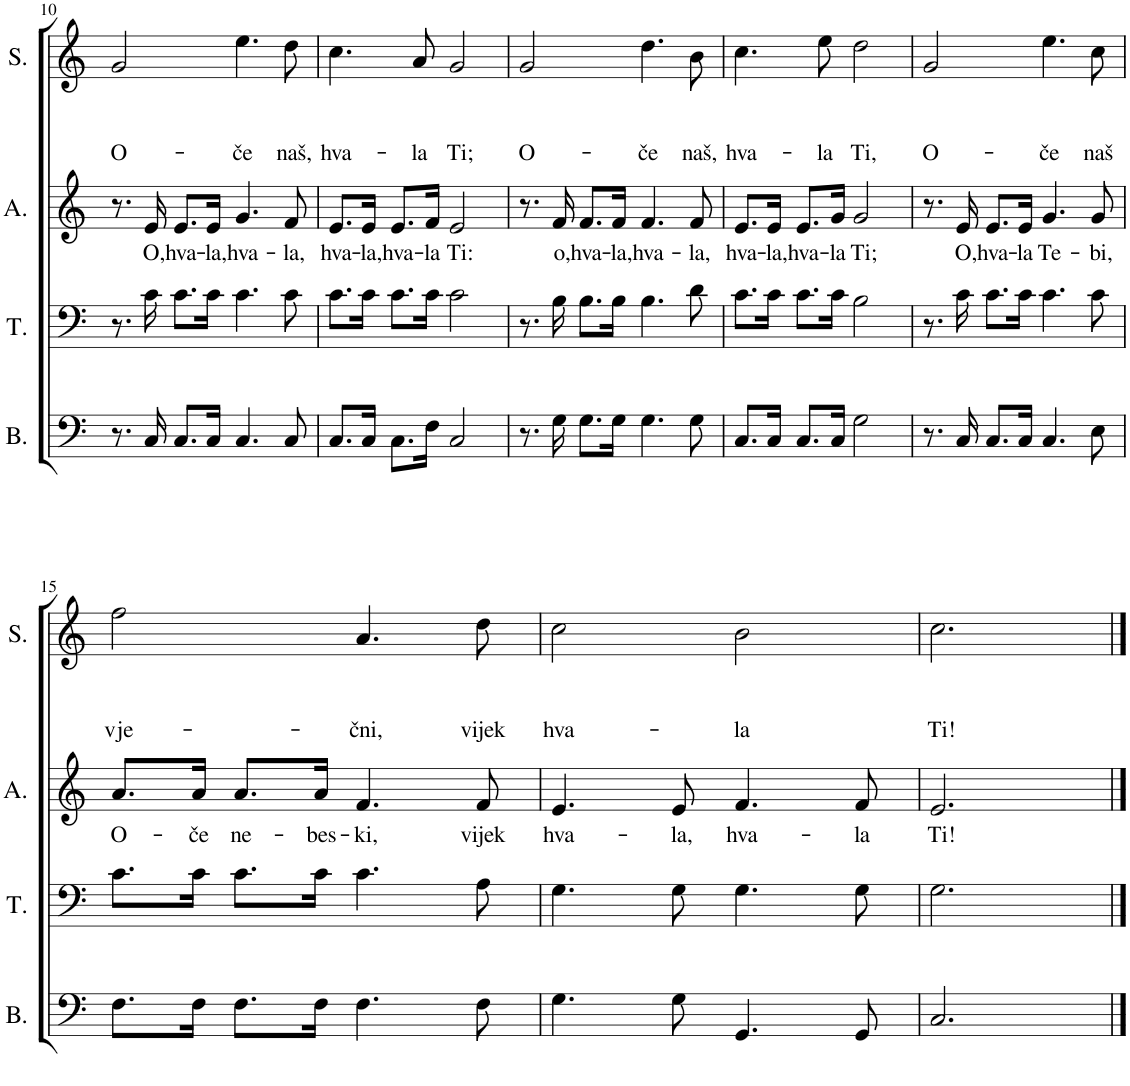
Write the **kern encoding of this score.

**kern	**kern	**kern	**text	**kern	**text	**text	**text
*part4	*part3	*part2	*part2	*part1	*part1	*part1	*part1
*staff4	*staff3	*staff2	*staff2	*staff1	*staff1	*staff1	*staff1
*I"Bass	*I"Tenor	*I"Alto	*	*I"Soprano	*	*	*
*I'B.	*I'T.	*I'A.	*	*I'S.	*	*	*
!!LO:PB:g=z
*clefF4	*clefF4	*clefG2	*	*clefG2	*	*	*
*k[]	*k[]	*k[]	*	*k[]	*	*	*
*M4/4	*M4/4	*M4/4	*	*M4/4	*	*	*
*met(c)	*met(c)	*met(c)	*	*met(c)	*	*	*
=10	=10	=10	=10	=10	=10	=10	=10
!	!	!	!	!	!	!	!LO:LY:b
8.r	8.r	8.r	.	2g/	.	.	O-
!	!	!	!LO:LY:b	!	!	!	!
16C/	16c\	16e/	O,	.	.	.	.
!	!	!	!LO:LY:b	!	!	!	!
8.C/L	8.c\L	8.e/L	hva-	.	.	.	.
!	!	!	!LO:LY:b	!	!	!	!
16C/Jk	16c\Jk	16e/Jk	-la,	.	.	.	.
!	!	!	!LO:LY:b	!	!	!	!LO:LY:b
4.C/	4.c\	4.g/	hva-	4.ee\	.	.	-če
!	!	!	!LO:LY:b	!	!	!	!LO:LY:b
8C/	8c\	8f/	-la,	8dd\	.	.	naš,
=11	=11	=11	=11	=11	=11	=11	=11
!	!	!	!LO:LY:b	!	!	!	!LO:LY:b
8.C/L	8.c\L	8.e/L	hva-	4.cc\	.	.	hva-
!	!	!	!LO:LY:b	!	!	!	!
16C/Jk	16c\Jk	16e/Jk	-la,	.	.	.	.
!	!	!	!LO:LY:b	!	!	!	!
8.C\L	8.c\L	8.e/L	hva-	.	.	.	.
!	!	!	!	!	!	!	!LO:LY:b
.	.	.	.	8a/	.	.	-la
!	!	!	!LO:LY:b	!	!	!	!
16F\Jk	16c\Jk	16f/Jk	-la	.	.	.	.
!	!	!	!LO:LY:b	!	!	!	!LO:LY:b
2C/	2c\	2e/	Ti:	2g/	.	.	Ti;
=12	=12	=12	=12	=12	=12	=12	=12
!	!	!	!	!	!	!	!LO:LY:b
8.r	8.r	8.r	.	2g/	.	.	O-
!	!	!	!LO:LY:b	!	!	!	!
16G\	16B\	16f/	o,	.	.	.	.
!	!	!	!LO:LY:b	!	!	!	!
8.G\L	8.B\L	8.f/L	hva-	.	.	.	.
!	!	!	!LO:LY:b	!	!	!	!
16G\Jk	16B\Jk	16f/Jk	-la,	.	.	.	.
!	!	!	!LO:LY:b	!	!	!	!LO:LY:b
4.G\	4.B\	4.f/	hva-	4.dd\	.	.	-če
!	!	!	!LO:LY:b	!	!	!	!LO:LY:b
8G\	8d\	8f/	-la,	8b\	.	.	naš,
=13	=13	=13	=13	=13	=13	=13	=13
!	!	!	!LO:LY:b	!	!	!	!LO:LY:b
8.C/L	8.c\L	8.e/L	hva-	4.cc\	.	.	hva-
!	!	!	!LO:LY:b	!	!	!	!
16C/Jk	16c\Jk	16e/Jk	-la,	.	.	.	.
!	!	!	!LO:LY:b	!	!	!	!
8.C/L	8.c\L	8.e/L	hva-	.	.	.	.
!	!	!	!	!	!	!	!LO:LY:b
.	.	.	.	8ee\	.	.	-la
!	!	!	!LO:LY:b	!	!	!	!
16C/Jk	16c\Jk	16g/Jk	-la	.	.	.	.
!	!	!	!LO:LY:b	!	!	!	!LO:LY:b
2G\	2B\	2g/	Ti;	2dd\	.	.	Ti,
=14	=14	=14	=14	=14	=14	=14	=14
!	!	!	!	!	!	!	!LO:LY:b
8.r	8.r	8.r	.	2g/	.	.	O-
!	!	!	!LO:LY:b	!	!	!	!
16C/	16c\	16e/	O,	.	.	.	.
!	!	!	!LO:LY:b	!	!	!	!
8.C/L	8.c\L	8.e/L	hva-	.	.	.	.
!	!	!	!LO:LY:b	!	!	!	!
16C/Jk	16c\Jk	16e/Jk	-la	.	.	.	.
!	!	!	!LO:LY:b	!	!	!	!LO:LY:b
4.C/	4.c\	4.g/	Te-	4.ee\	.	.	-če
!	!	!	!LO:LY:b	!	!	!	!LO:LY:b
8E\	8c\	8g/	-bi,	8cc\	.	.	naš
!!LO:LB:g=z
=15	=15	=15	=15	=15	=15	=15	=15
!	!	!	!LO:LY:b	!	!	!	!LO:LY:b
8.F\L	8.c\L	8.a/L	O-	2ff\	.	.	vje-
!	!	!	!LO:LY:b	!	!	!	!
16F\Jk	16c\Jk	16a/Jk	-če	.	.	.	.
!	!	!	!LO:LY:b	!	!	!	!
8.F\L	8.c\L	8.a/L	ne-	.	.	.	.
!	!	!	!LO:LY:b	!	!	!	!
16F\Jk	16c\Jk	16a/Jk	-bes-	.	.	.	.
!	!	!	!LO:LY:b	!	!	!	!LO:LY:b
4.F\	4.c\	4.f/	-ki,	4.a/	.	.	-čni,
!	!	!	!LO:LY:b	!	!	!	!LO:LY:b
8F\	8A\	8f/	vijek	8dd\	.	.	vijek
=16	=16	=16	=16	=16	=16	=16	=16
!	!	!	!LO:LY:b	!	!	!	!LO:LY:b
4.G\	4.G\	4.e/	hva-	2cc\	.	.	hva-
!	!	!	!LO:LY:b	!	!	!	!
8G\	8G\	8e/	-la,	.	.	.	.
!	!	!	!LO:LY:b	!	!	!	!LO:LY:b
4.GG/	4.G\	4.f/	hva-	2b\	.	.	-la
!	!	!	!LO:LY:b	!	!	!	!
8GG/	8G\	8f/	-la	.	.	.	.
=17	=17	=17	=17	=17	=17	=17	=17
!	!	!	!LO:LY:b	!	!	!	!LO:LY:b
2.C/	2.G\	2.e/	Ti!	2.cc\	.	.	Ti!
==	==	==	==	==	==	==	==
*-	*-	*-	*-	*-	*-	*-	*-
